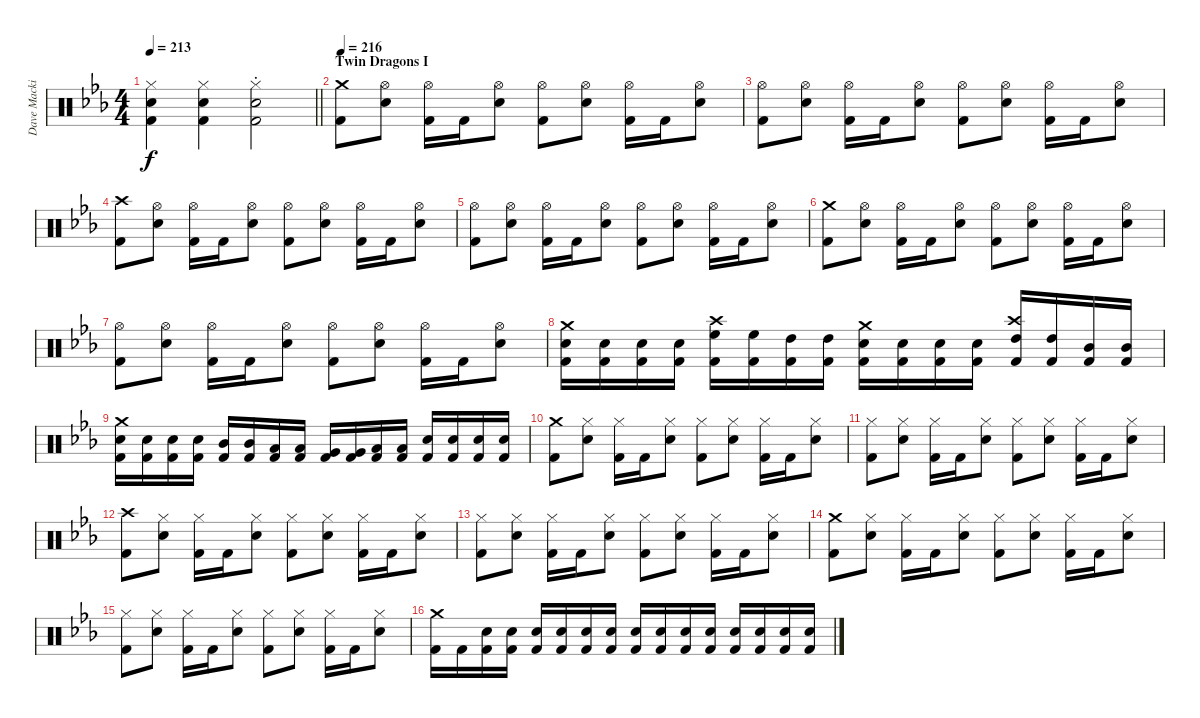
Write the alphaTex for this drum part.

\track ("Dave Mackintosh (Drums)" "Dave Macki") {instrument percussion}
\staff {score}
\articulation defaults
\ts (4 4)
\tempo 213
\clef neutral
\barLineRight lightlight
\ks eb
("Kick (hit) 2" "Snare (hit) 2" "Hi-Hat (closed)").4{dy f} ("Kick (hit) 2" "Snare (hit) 2" "Hi-Hat (closed)").4 ("Kick (hit) 2" "Snare (hit) 2"{st} "Hi-Hat (closed)").2 |
\section ("" "Twin Dragons I")
\tempo 216
("Kick (hit) 2" "Crash medium (hit)").8 ("Snare (hit) 2" "Hi-Hat (open)").8 ("Kick (hit) 2" "Hi-Hat (open)").16 "Kick (hit) 2".16 ("Snare (hit) 2" "Hi-Hat (open)").8 ("Kick (hit) 2" "Hi-Hat (open)").8 ("Snare (hit) 2" "Hi-Hat (open)").8 ("Kick (hit) 2" "Hi-Hat (open)").16 "Kick (hit) 2".16 ("Snare (hit) 2" "Hi-Hat (open)").8 |
("Kick (hit) 2" "Hi-Hat (open)").8 ("Snare (hit) 2" "Hi-Hat (open)").8 ("Kick (hit) 2" "Hi-Hat (open)").16 "Kick (hit) 2".16 ("Snare (hit) 2" "Hi-Hat (open)").8 ("Kick (hit) 2" "Hi-Hat (open)").8 ("Snare (hit) 2" "Hi-Hat (open)").8 ("Kick (hit) 2" "Hi-Hat (open)").16 "Kick (hit) 2".16 ("Snare (hit) 2" "Hi-Hat (open)").8 |
("Kick (hit) 2" "Crash high (hit)").8 ("Snare (hit) 2" "Hi-Hat (open)").8 ("Kick (hit) 2" "Hi-Hat (open)").16 "Kick (hit) 2".16 ("Snare (hit) 2" "Hi-Hat (open)").8 ("Kick (hit) 2" "Hi-Hat (open)").8 ("Snare (hit) 2" "Hi-Hat (open)").8 ("Kick (hit) 2" "Hi-Hat (open)").16 "Kick (hit) 2".16 ("Snare (hit) 2" "Hi-Hat (open)").8 |
("Kick (hit) 2" "Hi-Hat (open)").8 ("Snare (hit) 2" "Hi-Hat (open)").8 ("Kick (hit) 2" "Hi-Hat (open)").16 "Kick (hit) 2".16 ("Snare (hit) 2" "Hi-Hat (open)").8 ("Kick (hit) 2" "Hi-Hat (open)").8 ("Snare (hit) 2" "Hi-Hat (open)").8 ("Kick (hit) 2" "Hi-Hat (open)").16 "Kick (hit) 2".16 ("Snare (hit) 2" "Hi-Hat (open)").8 |
("Kick (hit) 2" "Crash medium (hit)").8 ("Snare (hit) 2" "Hi-Hat (open)").8 ("Kick (hit) 2" "Hi-Hat (open)").16 "Kick (hit) 2".16 ("Snare (hit) 2" "Hi-Hat (open)").8 ("Kick (hit) 2" "Hi-Hat (open)").8 ("Snare (hit) 2" "Hi-Hat (open)").8 ("Kick (hit) 2" "Hi-Hat (open)").16 "Kick (hit) 2".16 ("Snare (hit) 2" "Hi-Hat (open)").8 |
("Kick (hit) 2" "Hi-Hat (open)").8 ("Snare (hit) 2" "Hi-Hat (open)").8 ("Kick (hit) 2" "Hi-Hat (open)").16 "Kick (hit) 2".16 ("Snare (hit) 2" "Hi-Hat (open)").8 ("Kick (hit) 2" "Hi-Hat (open)").8 ("Snare (hit) 2" "Hi-Hat (open)").8 ("Kick (hit) 2" "Hi-Hat (open)").16 "Kick (hit) 2".16 ("Snare (hit) 2" "Hi-Hat (open)").8 |
("Kick (hit) 2" "Snare (hit) 2" "Crash medium (hit)").16 ("Kick (hit) 2" "Snare (hit) 2").16 ("Kick (hit) 2" "Snare (hit) 2").16 ("Kick (hit) 2" "Snare (hit) 2").16 ("Kick (hit) 2" "High Floor Tom (hit)" "Crash high (hit)").16 ("Kick (hit) 2" "High Floor Tom (hit)").16 ("Kick (hit) 2" "High Tom (hit)").16 ("Kick (hit) 2" "High Tom (hit)").16 ("Kick (hit) 2" "Snare (hit) 2" "Crash medium (hit)").16 ("Kick (hit) 2" "Snare (hit) 2").16 ("Kick (hit) 2" "Snare (hit) 2").16 ("Kick (hit) 2" "Snare (hit) 2").16 ("Kick (hit) 2" "High Tom (hit)" "Crash high (hit)").16 ("Kick (hit) 2" "High Tom (hit)").16 ("Kick (hit) 2" "Mid Tom (hit)").16 ("Kick (hit) 2" "Mid Tom (hit)").16 |
("Kick (hit) 2" "Snare (hit) 2" "Crash medium (hit)").16 ("Kick (hit) 2" "Snare (hit) 2").16 ("Kick (hit) 2" "Snare (hit) 2").16 ("Kick (hit) 2" "Snare (hit) 2").16 ("Kick (hit) 2" "Mid Tom (hit)").16 ("Kick (hit) 2" "Mid Tom (hit)").16 ("Kick (hit) 2" "Low Tom (hit)").16 ("Kick (hit) 2" "Low Tom (hit)").16 ("Kick (hit) 2" "Very Low Tom (hit)").16 ("Kick (hit) 2" "Very Low Tom (hit)").16 ("Kick (hit) 2" "Low Floor Tom (hit)").16 ("Kick (hit) 2" "Low Floor Tom (hit)").16 ("Kick (hit) 2" "Snare (hit) 2").16 ("Kick (hit) 2" "Snare (hit) 2").16 ("Kick (hit) 2" "Snare (hit) 2").16 ("Kick (hit) 2" "Snare (hit) 2").16 |
("Kick (hit) 2" "Crash medium (hit)").8 ("Snare (hit) 2" "Hi-Hat (closed)").8 ("Kick (hit) 2" "Hi-Hat (closed)").16 "Kick (hit) 2".16 ("Snare (hit) 2" "Hi-Hat (closed)").8 ("Kick (hit) 2" "Hi-Hat (closed)").8 ("Snare (hit) 2" "Hi-Hat (closed)").8 ("Kick (hit) 2" "Hi-Hat (closed)").16 "Kick (hit) 2".16 ("Snare (hit) 2" "Hi-Hat (closed)").8 |
("Kick (hit) 2" "Hi-Hat (closed)").8 ("Snare (hit) 2" "Hi-Hat (closed)").8 ("Kick (hit) 2" "Hi-Hat (closed)").16 "Kick (hit) 2".16 ("Snare (hit) 2" "Hi-Hat (closed)").8 ("Kick (hit) 2" "Hi-Hat (closed)").8 ("Snare (hit) 2" "Hi-Hat (closed)").8 ("Kick (hit) 2" "Hi-Hat (closed)").16 "Kick (hit) 2".16 ("Snare (hit) 2" "Hi-Hat (closed)").8 |
("Kick (hit) 2" "Crash high (hit)").8 ("Snare (hit) 2" "Hi-Hat (closed)").8 ("Kick (hit) 2" "Hi-Hat (closed)").16 "Kick (hit) 2".16 ("Snare (hit) 2" "Hi-Hat (closed)").8 ("Kick (hit) 2" "Hi-Hat (closed)").8 ("Snare (hit) 2" "Hi-Hat (closed)").8 ("Kick (hit) 2" "Hi-Hat (closed)").16 "Kick (hit) 2".16 ("Snare (hit) 2" "Hi-Hat (closed)").8 |
("Kick (hit) 2" "Hi-Hat (closed)").8 ("Snare (hit) 2" "Hi-Hat (closed)").8 ("Kick (hit) 2" "Hi-Hat (closed)").16 "Kick (hit) 2".16 ("Snare (hit) 2" "Hi-Hat (closed)").8 ("Kick (hit) 2" "Hi-Hat (closed)").8 ("Snare (hit) 2" "Hi-Hat (closed)").8 ("Kick (hit) 2" "Hi-Hat (closed)").16 "Kick (hit) 2".16 ("Snare (hit) 2" "Hi-Hat (closed)").8 |
("Kick (hit) 2" "Crash medium (hit)").8 ("Snare (hit) 2" "Hi-Hat (closed)").8 ("Kick (hit) 2" "Hi-Hat (closed)").16 "Kick (hit) 2".16 ("Snare (hit) 2" "Hi-Hat (closed)").8 ("Kick (hit) 2" "Hi-Hat (closed)").8 ("Snare (hit) 2" "Hi-Hat (closed)").8 ("Kick (hit) 2" "Hi-Hat (closed)").16 "Kick (hit) 2".16 ("Snare (hit) 2" "Hi-Hat (closed)").8 |
("Kick (hit) 2" "Hi-Hat (closed)").8 ("Snare (hit) 2" "Hi-Hat (closed)").8 ("Kick (hit) 2" "Hi-Hat (closed)").16 "Kick (hit) 2".16 ("Snare (hit) 2" "Hi-Hat (closed)").8 ("Kick (hit) 2" "Hi-Hat (closed)").8 ("Snare (hit) 2" "Hi-Hat (closed)").8 ("Kick (hit) 2" "Hi-Hat (closed)").16 "Kick (hit) 2".16 ("Snare (hit) 2" "Hi-Hat (closed)").8 |
("Kick (hit) 2" "Crash medium (hit)").16 "Kick (hit) 2".16 ("Kick (hit) 2" "Snare (hit) 2").16 ("Kick (hit) 2" "Snare (hit) 2").16 ("Kick (hit) 2" "Snare (hit) 2").16 ("Kick (hit) 2" "Snare (hit) 2").16 ("Kick (hit) 2" "Snare (hit) 2").16 ("Kick (hit) 2" "Snare (hit) 2").16 ("Kick (hit) 2" "Snare (hit) 2").16 ("Kick (hit) 2" "Snare (hit) 2").16 ("Kick (hit) 2" "Snare (hit) 2").16 ("Kick (hit) 2" "Snare (hit) 2").16 ("Kick (hit) 2" "Snare (hit) 2").16 ("Kick (hit) 2" "Snare (hit) 2").16 ("Kick (hit) 2" "Snare (hit) 2").16 ("Kick (hit) 2" "Snare (hit) 2").16
